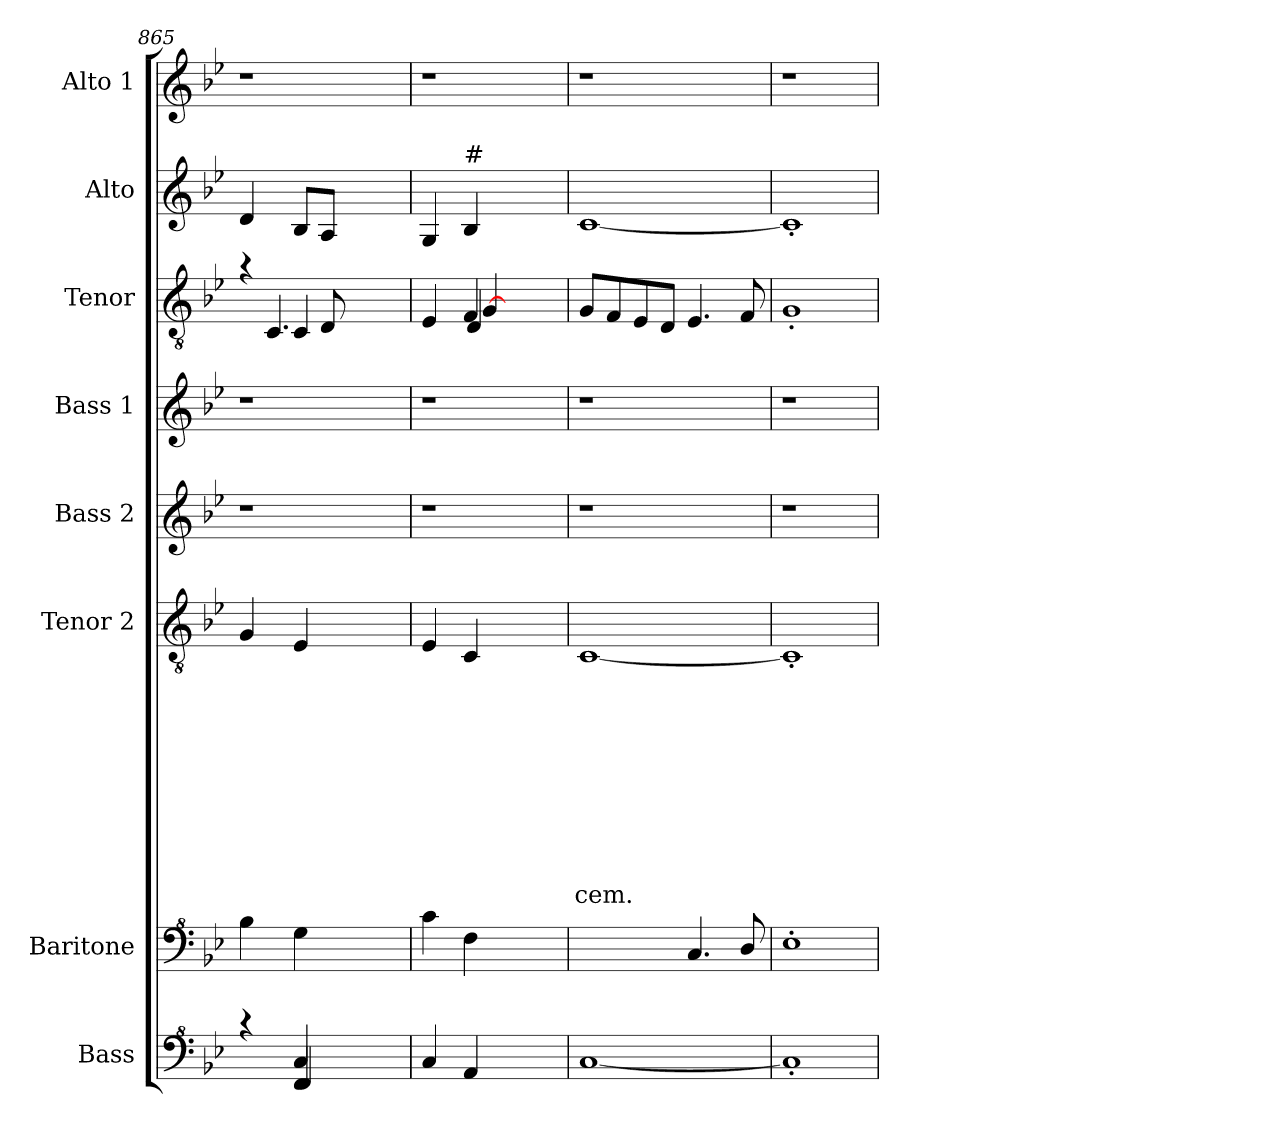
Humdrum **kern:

**kern	**kern	**kern	**text	**text	**text	**text	**text	**text	**text	**text	**text	**text	**kern	**kern	**kern	**kern	**kern
*part8	*part7	*part6	*part6	*part6	*part6	*part6	*part6	*part6	*part6	*part6	*part6	*part6	*part5	*part4	*part3	*part2	*part1
*staff8	*staff7	*staff6	*staff6	*staff6	*staff6	*staff6	*staff6	*staff6	*staff6	*staff6	*staff6	*staff6	*staff5	*staff4	*staff3	*staff2	*staff1
*I"Bass	*I"Baritone	*I"Tenor 2	*	*	*	*	*	*	*	*	*	*	*I"Bass 2	*I"Bass 1	*I"Tenor	*I"Alto	*I"Alto 1
*I'B	*	*I'T2	*	*	*	*	*	*	*	*	*	*	*I'B2	*I'B1	*I'T	*I'A	*I'A1
*clefF^4	*clefF^4	*clefGv2	*	*	*	*	*	*	*	*	*	*	*clefG2	*clefG2	*clefGv2	*clefG2	*clefG2
*	*	*ITrd1c2	*	*	*	*	*	*	*	*	*	*	*	*	*ITrd1c2	*ITrd1c2	*ITrd1c2
*k[b-e-]	*k[b-e-]	*k[b-e-a-d-]	*	*	*	*	*	*	*	*	*	*	*k[b-e-]	*k[b-e-]	*k[b-e-a-d-]	*k[b-e-a-d-]	*k[b-e-a-d-]
*B-:	*B-:	*A-:	*	*	*	*	*	*	*	*	*	*	*B-:	*B-:	*A-:	*A-:	*A-:
=865	=865	=865	=865	=865	=865	=865	=865	=865	=865	=865	=865	=865	=865	=865	=865	=865	=865
*^	*	*	*	*	*	*	*	*	*	*	*	*	*	*	*^	*	*
*	*^	*	*	*	*	*	*	*	*	*	*	*	*	*	*	*	*^	*	*
4rcc	4ryy	4ryy	4b-\	4F/	.	.	.	.	.	.	.	.	.	.	1r	1r	4ra	8ryy	4.ryy	4c/	1r
.	.	.	.	.	.	.	.	.	.	.	.	.	.	.	.	.	.	4.BB-/	.	.	.
4c/	4F/	4F/	4g\	4D-/	.	.	.	.	.	.	.	.	.	.	.	.	4BB-/	.	.	8A-/L	.
.	.	.	.	.	.	.	.	.	.	.	.	.	.	.	.	.	.	.	8C/	8G/J	.
2ryy	2ryy	2ryy	2ryy	2ryy	.	.	.	.	.	.	.	.	.	.	.	.	2ryy	2ryy	2ryy	2ryy	.
*v	*v	*v	*	*	*	*	*	*	*	*	*	*	*	*	*	*	*	*	*	*	*
=866	=866	=866	=866	=866	=866	=866	=866	=866	=866	=866	=866	=866	=866	=866	=866	=866	=866	=866	=866
4c/	4cc\	4D-/	.	.	.	.	.	.	.	.	.	.	1r	1r	4D-/	4ryy	4ryy	4F/	1r
!	!	!	!	!	!	!	!	!	!	!	!	!	!	!	!	!	!	!LO:TX:a:t=#	!
4A/	4f\	4BB-/	.	.	.	.	.	.	.	.	.	.	.	.	4E-/	4C/	[<4F/	4A-/	.
2ryy	2ryy	2ryy	.	.	.	.	.	.	.	.	.	.	.	.	2ryy	2ryy	2ryy	2ryy	.
=867	=867	=867	=867	=867	=867	=867	=867	=867	=867	=867	=867	=867	=867	=867	=867	=867	=867	=867	=867
!	!	!	!	!	!	!	!	!	!	!	!	!LO:LY:b	!	!	!	!	!	!	!
*	*	*	*	*	*	*	*	*	*	*	*	*	*	*	*v	*v	*v	*	*
[<1c	2ryy	[<1BB-	.	.	.	.	.	.	.	.	.	-cem.	1r	1r	8F/L	[<1B-	1r
.	.	.	.	.	.	.	.	.	.	.	.	.	.	.	8E-/	.	.
.	.	.	.	.	.	.	.	.	.	.	.	.	.	.	8D-/	.	.
.	.	.	.	.	.	.	.	.	.	.	.	.	.	.	8C/J	.	.
.	4.c/	.	.	.	.	.	.	.	.	.	.	.	.	.	4.D-/	.	.
.	8d/	.	.	.	.	.	.	.	.	.	.	.	.	.	8E-/	.	.
=868	=868	=868	=868	=868	=868	=868	=868	=868	=868	=868	=868	=868	=868	=868	=868	=868	=868
1c'<]	1e-'>	1BB-'<]	.	.	.	.	.	.	.	.	.	.	1r	1r	1F'<	1B-'<]	1r
=	=	=	=	=	=	=	=	=	=	=	=	=	=	=	=	=	=
*-	*-	*-	*-	*-	*-	*-	*-	*-	*-	*-	*-	*-	*-	*-	*-	*-	*-
